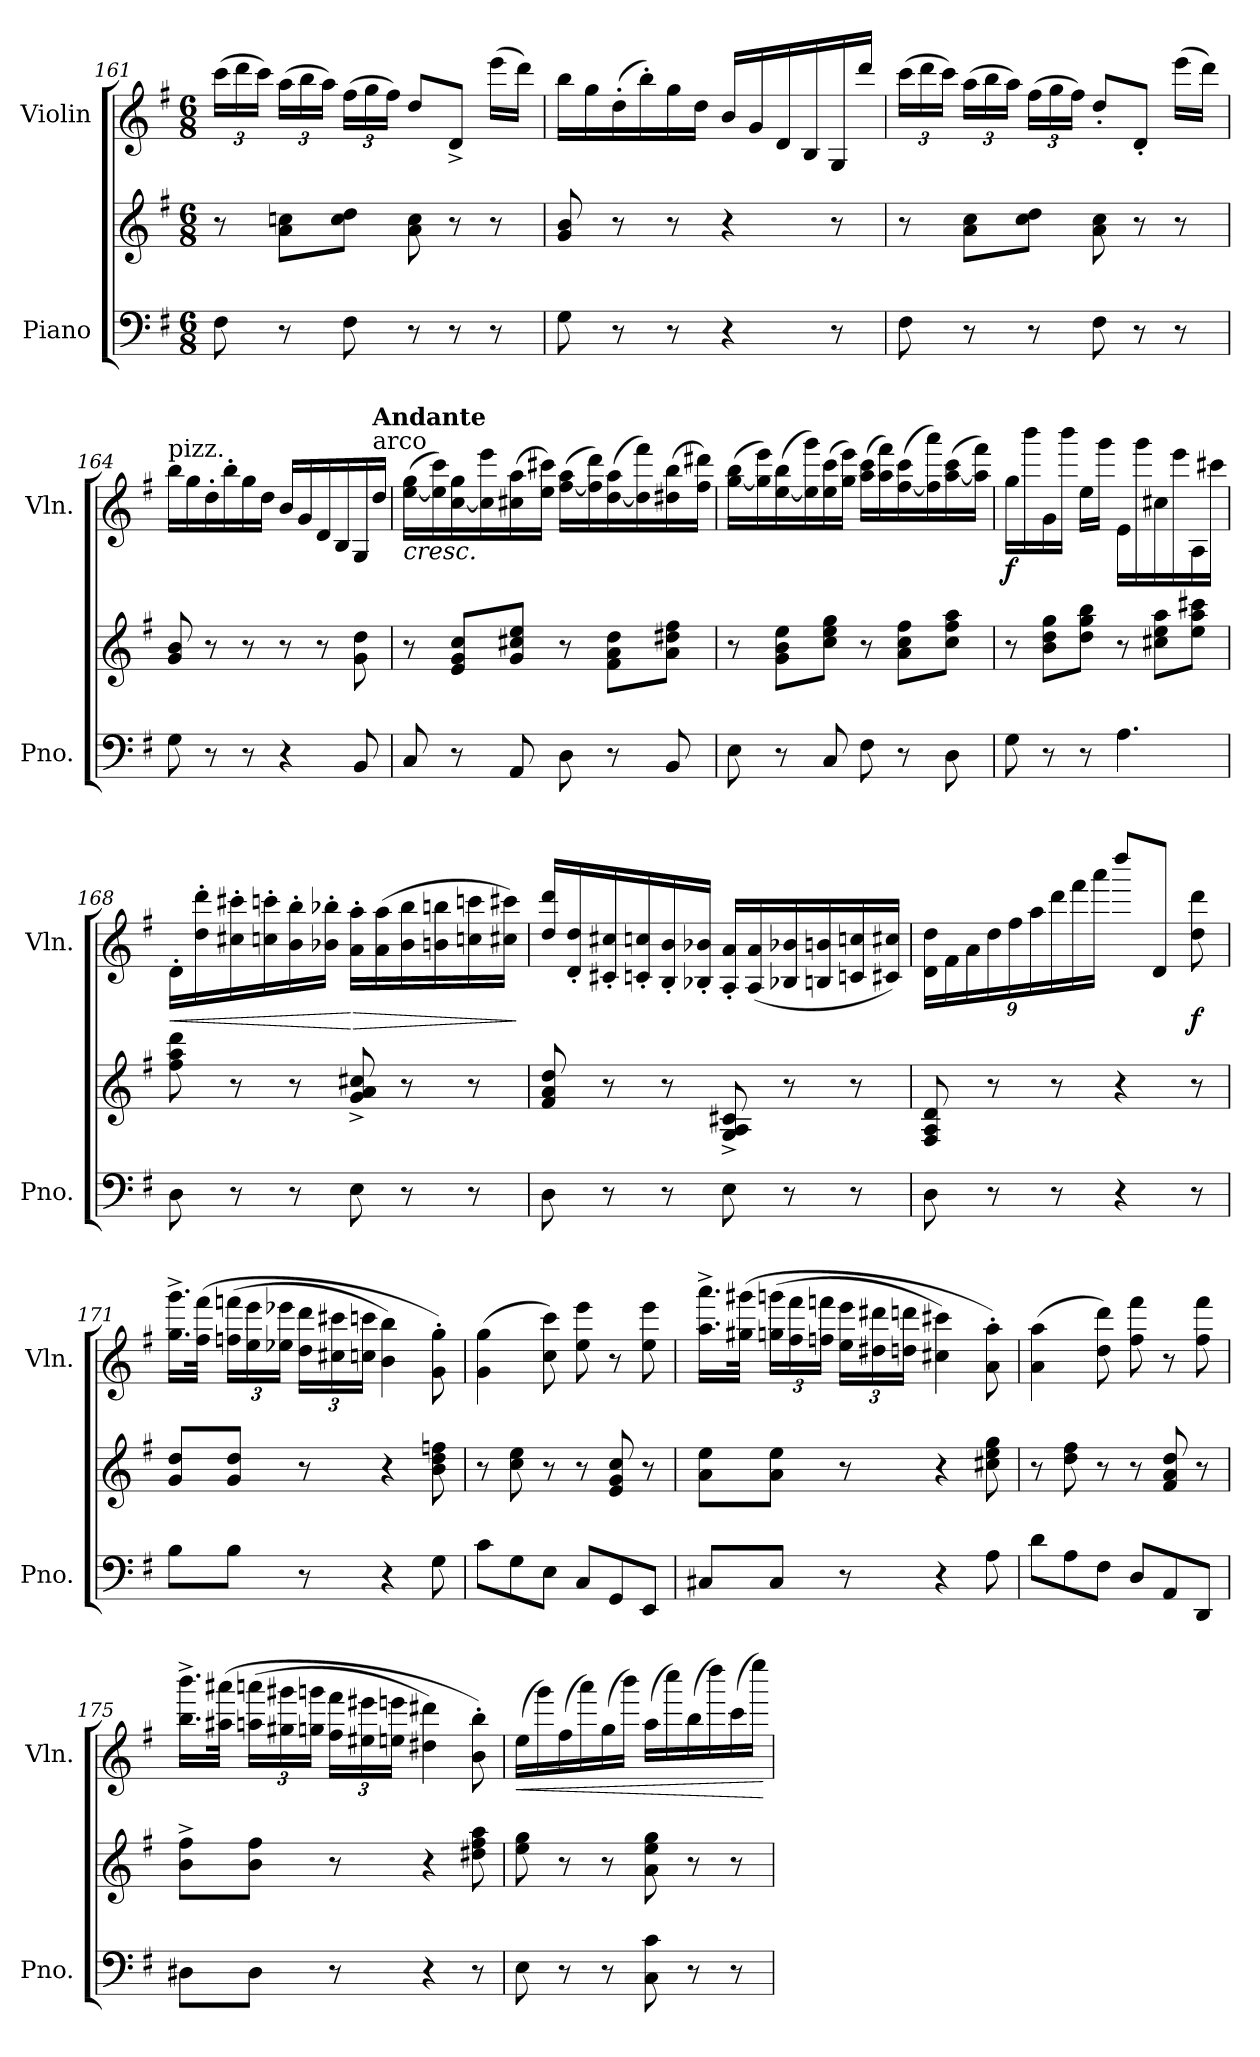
**kern	**kern	**kern	**dynam
*part2	*part2	*part1	*part1
*staff3	*staff2	*staff1	*staff1
*I"Piano	*	*I"Violin	*
*I'Pno.	*	*I'Vln.	*
*clefF4	*clefG2	*clefG2	*
*k[f#]	*k[f#]	*k[f#]	*
*M6/8	*M6/8	*M6/8	*
*	*	*Xbrackettup	*
=161	=161	=161	=161
8F#\	8r	(>24ccc\LL	.
.	.	24ddd\	.
.	.	24ccc\JJ)	.
8r	8a\ 8ccn\L	(>24aa\LL	.
.	.	24bb\	.
.	.	24aa\JJ)	.
8F#\	8cc\ 8dd\J	(>24ff#\LL	.
.	.	24gg\	.
.	.	24ff#\JJ)	.
8r	8a\ 8cc\	8dd/L	.
8r	8r	8d^/J	.
8r	8r	(>16eee\LL	.
.	.	16ddd\JJ)	.
!!LO:LB:g=z
=162	=162	=162	=162
8G\	8g/ 8b/	16bb\LL	.
.	.	16gg\	.
8r	8r	(>16dd'\	.
.	.	16bb'\)	.
8r	8r	16gg\	.
.	.	16dd\JJ	.
4r	4r	16b/LL	.
.	.	16g/	.
.	.	16d/	.
.	.	16B/	.
8r	8r	16G/	.
.	.	16ddd\JJ	.
=163	=163	=163	=163
8F#\	8r	(>24ccc\LL	.
.	.	24ddd\	.
.	.	24ccc\JJ)	.
8r	8a\ 8cc\L	(>24aa\LL	.
.	.	24bb\	.
.	.	24aa\JJ)	.
8r	8cc\ 8dd\J	(>24ff#\LL	.
.	.	24gg\	.
.	.	24ff#\JJ)	.
8F#\	8a\ 8cc\	8dd'/L	.
8r	8r	8d'/J	.
8r	8r	(>16eee\LL	.
.	.	16ddd\JJ)	.
=164	=164	=164	=164
*	*	*MM125	*
!	!	!LO:TX:a:t=pizz.	!
8G\	8g/ 8b/	16bb\LL	.
.	.	16gg\	.
8r	8r	16dd'\	.
.	.	16bb'\	.
8r	8r	16gg\	.
.	.	16dd\JJ	.
4r	8r	16b/LL	.
.	.	16g/	.
.	8r	16d/	.
.	.	16B/	.
8BB/	8g\ 8dd\	16G/	.
!	!	!LO:TX:a:t=arco	!
!	!	!LO:TX:a:B:t=Andante	!
.	.	16dd/JJ	.
!!LO:LB:g=z
=165	=165	=165	=165
!	!	!LO:TX:b:i:t=cresc.	!
8C/	8r	(>[16ee\ 16gg\LL	.
.	.	16ee\] 16ccc\)	.
8r	8e/ 8g/ 8cc/L	[16cc\ 16gg\	.
.	.	16cc\] 16eee\	.
8AA/	8g/ 8cc#X/ 8ee/J	(>16cc#X\ 16aa\	.
.	.	16ee\ 16ccc#X\JJ)	.
8D\	8r	(>[16ff#\ 16aa\LL	.
.	.	16ff#\] 16ddd\)	.
8r	8f#\ 8a\ 8dd\L	(>[16dd\ 16aa\	.
.	.	16dd\] 16fff#\)	.
8BB/	8a\ 8dd#X\ 8ff#\J	(>16dd#X\ 16bb\	.
.	.	16ff#\ 16ddd#X\JJ)	.
=166	=166	=166	=166
8E\	8r	(>[16gg\ 16bb\LL	.
.	.	16gg\] 16eee\)	.
8r	8g\ 8b\ 8ee\L	(>[16ee\ 16bb\	.
.	.	16ee\] 16ggg\)	.
8C/	8cc\ 8ee\ 8gg\J	(>16ee\ 16ccc\	.
.	.	16gg\ 16eee\JJ)	.
8F#\	8r	(>16aa\ 16ccc\LL	.
.	.	16aa\ 16fff#\)	.
8r	8a\ 8cc\ 8ff#\L	(>[16ff#\ 16ccc\	.
.	.	16ff#\] 16aaa\)	.
8D\	8cc\ 8ff#\ 8aa\J	(>[16aa\ 16ccc\	.
.	.	16aa\] 16fff#\JJ)	.
!!LO:PB:g=z
=167	=167	=167	=167
!	!	!	!LO:DY:b
8G\	8r	16gg\LL	f
.	.	16bbb\	.
8r	8b\ 8dd\ 8gg\L	16g\	.
.	.	16bbb\JJ	.
8r	8dd\ 8gg\ 8bb\J	16ee\LL	.
.	.	16ggg\JJ	.
4.A\	8r	16e\LL	.
.	.	16ggg\	.
.	8cc#X\ 8ee\ 8aa\L	16cc#X\	.
.	.	16eee\	.
.	8ee\ 8aa\ 8ccc#X\J	16A\	.
.	.	16ccc#X\JJ	.
=168	=168	=168	=168
!	!	!	!LO:HP:b
8D\	8ff#\ 8aa\ 8ddd\	16d'\LL	<
.	.	16dd\' 16ddd\'	.
8r	8r	16cc#X\' 16ccc#X\'	.
.	.	16ccn\' 16cccn\'	.
8r	8r	16b\' 16bb\'	.
.	.	16b-X\' 16bb-X\'JJ	.
!	!	!	!LO:HP:n=1:b
8E\	8g/^ 8a/^ 8cc#X/^	16a\' 16aa\'LL	[ >
.	.	(>16a\ 16aa\	.
8r	8r	16b-\ 16bb-\	.
.	.	16bn\ 16bbn\	.
8r	8r	16ccn\ 16cccn\	.
.	.	16cc#X\ 16ccc#X\JJ)	.
.	.	.	]
!!LO:LB:g=z
=169	=169	=169	=169
8D\	8f#/ 8a/ 8dd/	16dd/ 16ddd/LL	.
.	.	16d/' 16dd/'	.
8r	8r	16c#X/' 16cc#X/'	.
.	.	16cn/' 16ccn/'	.
8r	8r	16B/' 16b/'	.
.	.	16B-X/' 16b-X/'JJ	.
8E\	8G/^ 8A/^ 8c#X/^	16A/' 16a/'LL	.
.	.	(<16A/ 16a/	.
8r	8r	16B-X/ 16b-X/	.
.	.	16Bn/ 16bn/	.
8r	8r	16cn/ 16ccn/	.
.	.	16c#X/ 16cc#X/JJ)	.
=170	=170	=170	=170
8D\	8F#/ 8A/ 8d/	24d\ 24dd\LL	.
.	.	24f#\	.
.	.	24a\	.
8r	8r	24dd\	.
.	.	24ff#\	.
.	.	24aa\	.
8r	8r	24ddd\	.
.	.	24fff#\	.
.	.	24aaa\JJ	.
4r	4r	8dddd\L	.
.	.	8d/J	.
!	!	!	!LO:DY:b
8r	8r	8dd\ 8ddd\	f
!!LO:LB:g=z
=171	=171	=171	=171
8B\L	8g/ 8dd/L	16.gg\^ 16.ggg\^LL	.
.	.	(>32ff#\ 32fff#\JJk	.
8B\J	8g/ 8dd/J	(>24ffn\ 24fffn\LL	.
.	.	24ee\ 24eee\	.
.	.	24ee-X\ 24eee-X\JJ	.
8r	8r	24dd\ 24ddd\LL	.
.	.	24cc#X\ 24ccc#X\	.
.	.	24ccn\ 24cccn\JJ	.
4r	4r	4b\ 4bb\)	.
8G\	8b\ 8dd\ 8ffn\	8g\' 8gg\')	.
=172	=172	=172	=172
8c\L	8r	(>4g\ 4gg\	.
8G\	8cc\ 8ee\	.	.
8E\J	8r	8cc\ 8ccc\)	.
8C/L	8r	8ee\ 8eee\	.
8GG/	8e/ 8g/ 8cc/	8r	.
8EE/J	8r	8ee\ 8eee\	.
=173	=173	=173	=173
8C#X/L	8a\ 8ee\L	16.aa\^ 16.aaa\^LL	.
.	.	(>32gg#X\ 32ggg#X\JJk	.
8C#/J	8a\ 8ee\J	(>24ggn\ 24gggn\LL	.
.	.	24ff#\ 24fff#\	.
.	.	24ffn\ 24fffn\JJ	.
8r	8r	24ee\ 24eee\LL	.
.	.	24dd#X\ 24ddd#X\	.
.	.	24ddn\ 24dddn\JJ	.
4r	4r	4cc#X\ 4ccc#X\)	.
8A\	8cc#X\ 8ee\ 8gg\	8a\' 8aa\')	.
!!LO:PB:g=z
=174	=174	=174	=174
8d\L	8r	(>4a\ 4aa\	.
8A\	8dd\ 8ff#\	.	.
8F#\J	8r	8dd\ 8ddd\)	.
8D/L	8r	8ff#\ 8fff#\	.
8AA/	8f#/ 8a/ 8dd/	8r	.
8DD/J	8r	8ff#\ 8fff#\	.
=175	=175	=175	=175
8D#X\L	8b\^ 8ff#\^L	16.bb\^ 16.bbb\^LL	.
.	.	(>32aa#X\ 32aaa#X\JJk	.
8D#\J	8b\ 8ff#\J	(>24aan\ 24aaan\LL	.
.	.	24gg#X\ 24ggg#X\	.
.	.	24ggn\ 24gggn\JJ	.
8r	8r	24ff#\ 24fff#\LL	.
.	.	24ee#X\ 24eee#X\	.
.	.	24een\ 24eeen\JJ	.
4r	4r	4dd#X\ 4ddd#X\)	.
8r	8dd#X\ 8ff#\ 8aa\	8b\' 8bb\')	.
=176	=176	=176	=176
!	!	!	!LO:HP:b
8E\	8ee\ 8gg\	(>16ee\LL	<
.	.	16ggg\)	.
8r	8r	(>16ff#\	.
.	.	16aaa\)	.
8r	8r	(>16gg\	.
.	.	16bbb\JJ)	.
8C\ 8c\	8a\ 8ee\ 8gg\	(>16aa\LL	.
.	.	16cccc\)	.
8r	8r	(>16bb\	.
.	.	16dddd\)	.
8r	8r	(>16ccc\	.
.	.	16eeee\JJ)	.
.	.	.	[
=	=	=	=
*-	*-	*-	*-
